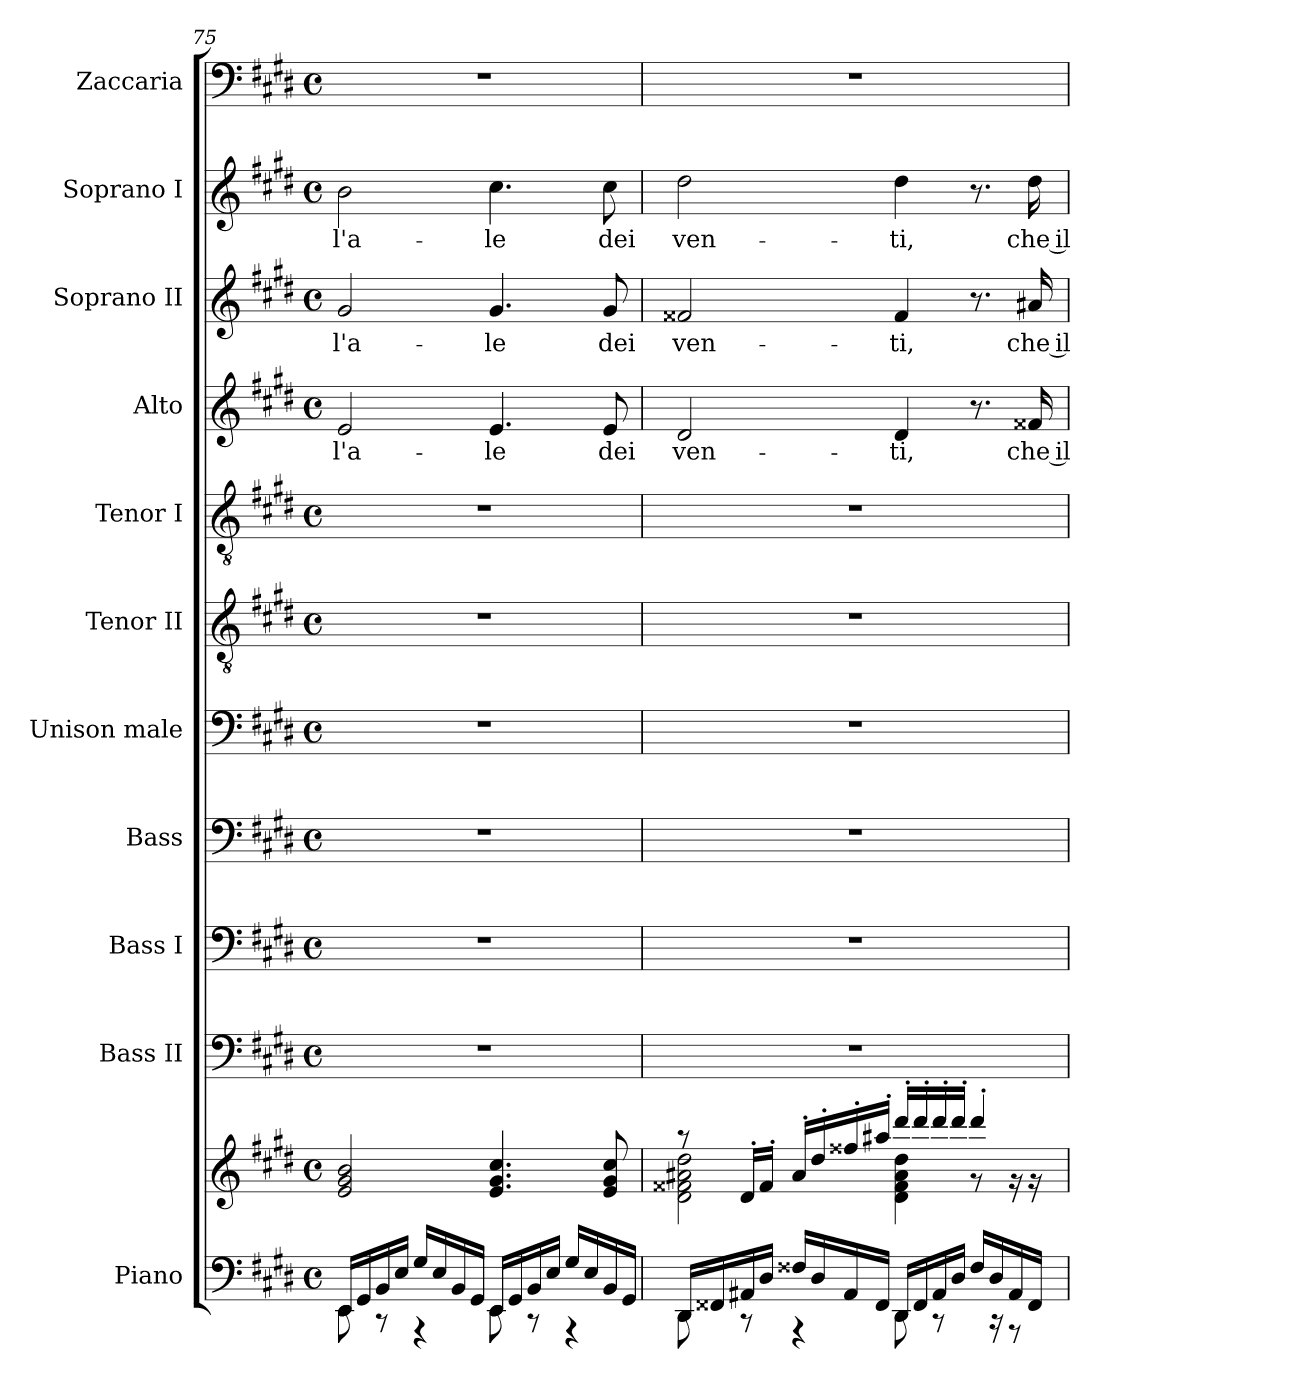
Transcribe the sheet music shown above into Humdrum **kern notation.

**kern	**kern	**kern	**kern	**kern	**kern	**kern	**kern	**kern	**text	**kern	**text	**kern	**text	**kern
*part11	*part11	*part10	*part9	*part8	*part7	*part6	*part5	*part4	*part4	*part3	*part3	*part2	*part2	*part1
*staff12	*staff11	*staff10	*staff9	*staff8	*staff7	*staff6	*staff5	*staff4	*staff4	*staff3	*staff3	*staff2	*staff2	*staff1
*I"Piano	*	*I"Bass II	*I"Bass I	*I"Bass	*I"Unison male	*I"Tenor II	*I"Tenor I	*I"Alto	*	*I"Soprano II	*	*I"Soprano I	*	*I"Zaccaria
*I'Pno.	*	*I'B.II	*I'B.I	*I'B.	*I'Uni.m	*I'T.II	*I'T.I	*I'A.	*	*I'S.II	*	*I'S.I	*	*I'Zac.
!!LO:LB:g=z
*clefF4	*clefG2	*clefF4	*clefF4	*clefF4	*clefF4	*clefGv2	*clefGv2	*clefG2	*	*clefG2	*	*clefG2	*	*clefF4
*k[f#c#g#d#]	*k[f#c#g#d#]	*k[f#c#g#d#]	*k[f#c#g#d#]	*k[f#c#g#d#]	*k[f#c#g#d#]	*k[f#c#g#d#]	*k[f#c#g#d#]	*k[f#c#g#d#]	*	*k[f#c#g#d#]	*	*k[f#c#g#d#]	*	*k[f#c#g#d#]
*M4/4	*M4/4	*M4/4	*M4/4	*M4/4	*M4/4	*M4/4	*M4/4	*M4/4	*	*M4/4	*	*M4/4	*	*M4/4
*met(c)	*met(c)	*met(c)	*met(c)	*met(c)	*met(c)	*met(c)	*met(c)	*met(c)	*	*met(c)	*	*met(c)	*	*met(c)
=75	=75	=75	=75	=75	=75	=75	=75	=75	=75	=75	=75	=75	=75	=75
*^	*	*	*	*	*	*	*	*	*	*	*	*	*	*
!	!	!	!	!	!	!	!	!	!	!LO:LY:b	!	!LO:LY:b	!	!LO:LY:b	!
16EE/LL	8EE\	2e/ 2g#/ 2b/	1r	1r	1r	1r	1r	1r	2e/	-l'a-	2g#/	-l'a-	2b\	-l'a-	1r
16GG#/	.	.	.	.	.	.	.	.	.	.	.	.	.	.	.
16BB/	8r	.	.	.	.	.	.	.	.	.	.	.	.	.	.
16E/JJ	.	.	.	.	.	.	.	.	.	.	.	.	.	.	.
16G#/LL	4r	.	.	.	.	.	.	.	.	.	.	.	.	.	.
16E/	.	.	.	.	.	.	.	.	.	.	.	.	.	.	.
16BB/	.	.	.	.	.	.	.	.	.	.	.	.	.	.	.
16GG#/JJ	.	.	.	.	.	.	.	.	.	.	.	.	.	.	.
!	!	!	!	!	!	!	!	!	!	!LO:LY:b	!	!LO:LY:b	!	!LO:LY:b	!
16EE/LL	8EE\	4.e/ 4.g#/ 4.cc#/	.	.	.	.	.	.	4.e/	-le	4.g#/	-le	4.cc#\	-le	.
16GG#/	.	.	.	.	.	.	.	.	.	.	.	.	.	.	.
16BB/	8r	.	.	.	.	.	.	.	.	.	.	.	.	.	.
16E/JJ	.	.	.	.	.	.	.	.	.	.	.	.	.	.	.
16G#/LL	4r	.	.	.	.	.	.	.	.	.	.	.	.	.	.
16E/	.	.	.	.	.	.	.	.	.	.	.	.	.	.	.
!	!	!	!	!	!	!	!	!	!	!LO:LY:b	!	!LO:LY:b	!	!LO:LY:b	!
16BB/	.	8e/ 8g#/ 8cc#/	.	.	.	.	.	.	8e/	dei	8g#/	dei	8cc#\	dei	.
16GG#/JJ	.	.	.	.	.	.	.	.	.	.	.	.	.	.	.
=76	=76	=76	=76	=76	=76	=76	=76	=76	=76	=76	=76	=76	=76	=76	=76
*	*	*^	*	*	*	*	*	*	*	*	*	*	*	*	*
!	!	!	!	!	!	!	!	!	!	!	!LO:LY:b	!	!LO:LY:b	!	!LO:LY:b	!
16DD#/LL	8DD#\	8r	2d#\ 2f##X\ 2a#X\ 2dd#\	1r	1r	1r	1r	1r	1r	2d#/	ven-	2f##X/	ven-	2dd#\	ven-	1r
16FF##X/	.	.	.	.	.	.	.	.	.	.	.	.	.	.	.	.
16AA#X/	8r	16d#'/LL	.	.	.	.	.	.	.	.	.	.	.	.	.	.
16D#/JJ	.	16f##'/JJ	.	.	.	.	.	.	.	.	.	.	.	.	.	.
16F##X/LL	4r	16a#'/LL	.	.	.	.	.	.	.	.	.	.	.	.	.	.
16D#/	.	16dd#'/	.	.	.	.	.	.	.	.	.	.	.	.	.	.
16AA#/	.	16ff##X'/	.	.	.	.	.	.	.	.	.	.	.	.	.	.
16FF##/JJ	.	16aa#X'/JJ	.	.	.	.	.	.	.	.	.	.	.	.	.	.
!	!	!	!	!	!	!	!	!	!	!	!LO:LY:b	!	!LO:LY:b	!	!LO:LY:b	!
16DD#/LL	8DD#\	16ddd#'/LL	4d#\ 4f##\ 4a#\ 4dd#\	.	.	.	.	.	.	4d#/	-ti,	4f##/	-ti,	4dd#\	-ti,	.
16FF##/	.	16ddd#'/	.	.	.	.	.	.	.	.	.	.	.	.	.	.
16AA#/	8r	16ddd#'/	.	.	.	.	.	.	.	.	.	.	.	.	.	.
16D#/JJ	.	16ddd#'/JJ	.	.	.	.	.	.	.	.	.	.	.	.	.	.
16F##/LL	16ryy	4ddd#'/	8r	.	.	.	.	.	.	8.r	.	8.r	.	8.r	.	.
16D#/	16r	.	.	.	.	.	.	.	.	.	.	.	.	.	.	.
16AA#/	8r	.	16r	.	.	.	.	.	.	.	.	.	.	.	.	.
!	!	!	!	!	!	!	!	!	!	!	!LO:LY:b	!	!LO:LY:b	!	!LO:LY:b	!
16FF##/JJ	.	.	16r	.	.	.	.	.	.	16f##X/	che il	16a#X/	che il	16dd#\	che il	.
*v	*v	*	*	*	*	*	*	*	*	*	*	*	*	*	*	*
*	*v	*v	*	*	*	*	*	*	*	*	*	*	*	*	*
=	=	=	=	=	=	=	=	=	=	=	=	=	=	=
*-	*-	*-	*-	*-	*-	*-	*-	*-	*-	*-	*-	*-	*-	*-
